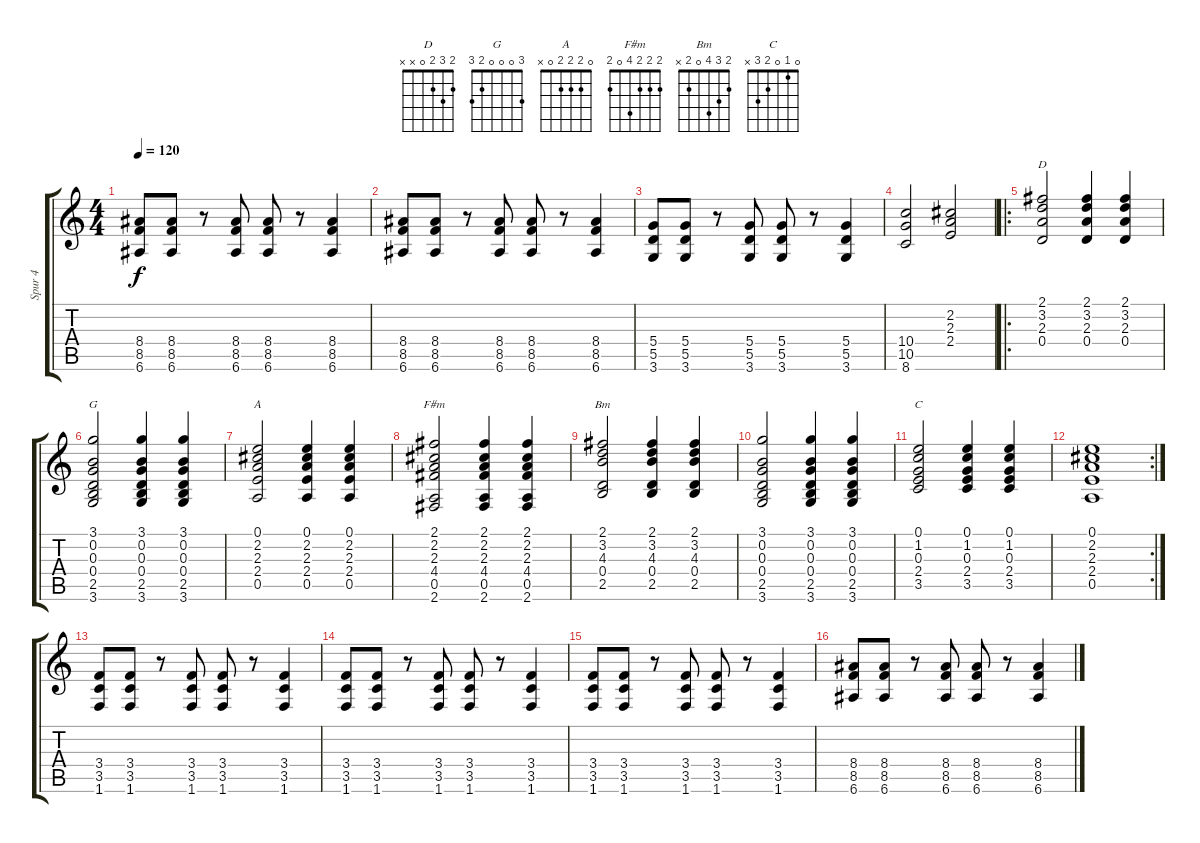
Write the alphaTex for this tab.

\track ("Spur 4" "Spur 4") {instrument electricbassfinger}
\staff {score tabs}
\tuning (E4 B3 G3 D3 A2 E2) {hide}
\chord ("D" 2 3 2 0 x x)
\chord ("G" 3 0 0 0 2 3)
\chord ("A" 0 2 2 2 0 x)
\chord ("F#m" 2 2 2 4 0 2)
\chord ("Bm" 2 3 4 0 2 x)
\chord ("C" 0 1 0 2 3 x)
\ts (4 4)
\tempo 120
\clef g2
\ks c
(8.4 8.5 6.6).8{dy f} (8.4 8.5 6.6).8 r.8 (8.4 8.5 6.6).8 (8.4 8.5 6.6).8 r.8 (8.4 8.5 6.6).4 |
(8.4 8.5 6.6).8 (8.4 8.5 6.6).8 r.8 (8.4 8.5 6.6).8 (8.4 8.5 6.6).8 r.8 (8.4 8.5 6.6).4 |
(5.4 5.5 3.6).8 (5.4 5.5 3.6).8 r.8 (5.4 5.5 3.6).8 (5.4 5.5 3.6).8 r.8 (5.4 5.5 3.6).4 |
(10.4 10.5 8.6).2 (2.2 2.3 2.4).2 |
\ro
(2.1 3.2 2.3 0.4).2{ch "D"} (2.1 3.2 2.3 0.4).4 (2.1 3.2 2.3 0.4).4 |
(3.1 0.2 0.3 0.4 2.5 3.6).2{ch "G"} (3.1 0.2 0.3 0.4 2.5 3.6).4 (3.1 0.2 0.3 0.4 2.5 3.6).4 |
(0.1 2.2 2.3 2.4 0.5).2{ch "A"} (0.1 2.2 2.3 2.4 0.5).4 (0.1 2.2 2.3 2.4 0.5).4 |
(2.1 2.2 2.3 4.4 0.5 2.6).2{ch "F#m"} (2.1 2.2 2.3 4.4 0.5 2.6).4 (2.1 2.2 2.3 4.4 0.5 2.6).4 |
(2.1 3.2 4.3 0.4 2.5).2{ch "Bm"} (2.1 3.2 4.3 0.4 2.5).4 (2.1 3.2 4.3 0.4 2.5).4 |
(3.1 0.2 0.3 0.4 2.5 3.6).2 (3.1 0.2 0.3 0.4 2.5 3.6).4 (3.1 0.2 0.3 0.4 2.5 3.6).4 |
(0.1 1.2 0.3 2.4 3.5).2{ch "C"} (0.1 1.2 0.3 2.4 3.5).4 (0.1 1.2 0.3 2.4 3.5).4 |
\rc 2
(0.1 2.2 2.3 2.4 0.5).1 |
(3.4 3.5 1.6).8 (3.4 3.5 1.6).8 r.8 (3.4 3.5 1.6).8 (3.4 3.5 1.6).8 r.8 (3.4 3.5 1.6).4 |
(3.4 3.5 1.6).8 (3.4 3.5 1.6).8 r.8 (3.4 3.5 1.6).8 (3.4 3.5 1.6).8 r.8 (3.4 3.5 1.6).4 |
(3.4 3.5 1.6).8 (3.4 3.5 1.6).8 r.8 (3.4 3.5 1.6).8 (3.4 3.5 1.6).8 r.8 (3.4 3.5 1.6).4 |
(8.4 8.5 6.6).8 (8.4 8.5 6.6).8 r.8 (8.4 8.5 6.6).8 (8.4 8.5 6.6).8 r.8 (8.4 8.5 6.6).4
